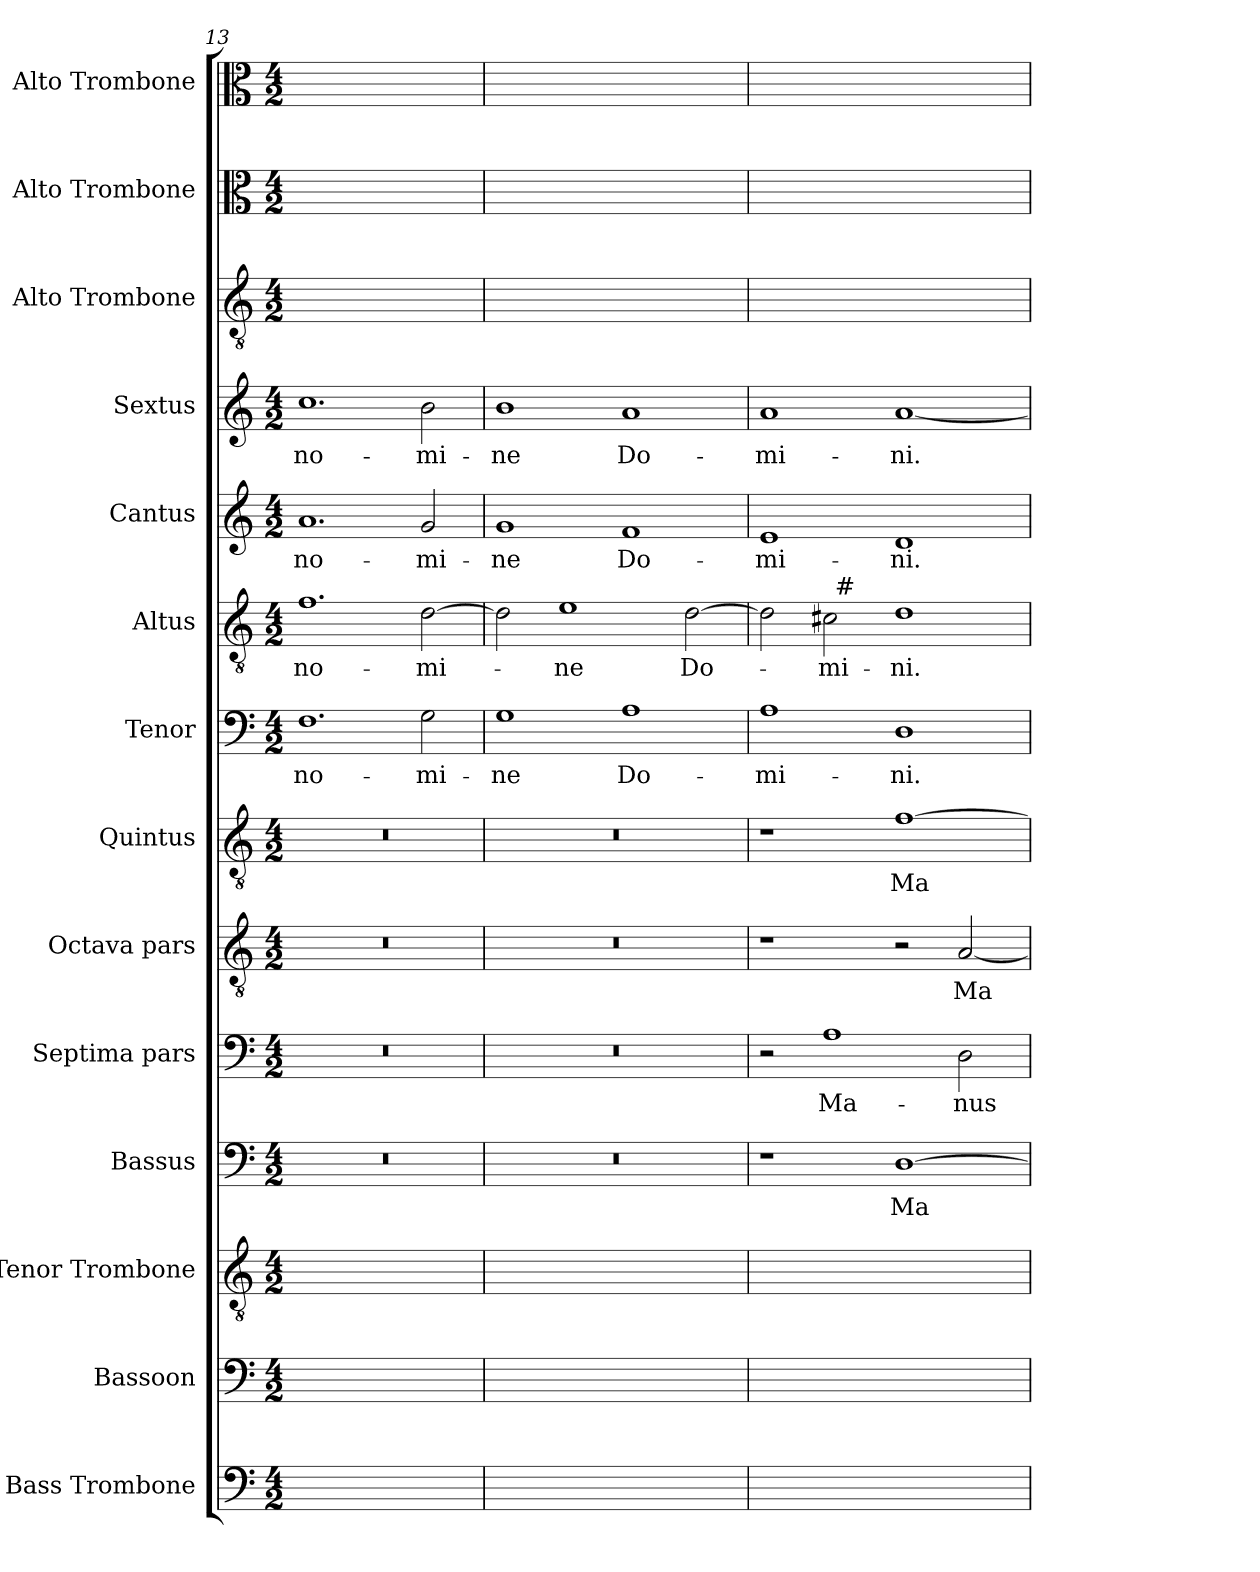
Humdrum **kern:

**kern	**text	**kern	**text	**kern	**text	**kern	**text	**kern	**text	**kern	**text	**kern	**text	**kern	**text	**kern	**text	**kern	**text	**kern	**text	**kern	**text	**kern	**text	**kern	**text
*part14	*part14	*part13	*part13	*part12	*part12	*part11	*part11	*part10	*part10	*part9	*part9	*part8	*part8	*part7	*part7	*part6	*part6	*part5	*part5	*part4	*part4	*part3	*part3	*part2	*part2	*part1	*part1
*staff14	*staff14	*staff13	*staff13	*staff12	*staff12	*staff11	*staff11	*staff10	*staff10	*staff9	*staff9	*staff8	*staff8	*staff7	*staff7	*staff6	*staff6	*staff5	*staff5	*staff4	*staff4	*staff3	*staff3	*staff2	*staff2	*staff1	*staff1
*I"Bass Trombone	*	*I"Bassoon	*	*I"Tenor Trombone	*	*I"Bassus	*	*I"Septima pars	*	*I"Octava pars	*	*I"Quintus	*	*I"Tenor	*	*I"Altus	*	*I"Cantus	*	*I"Sextus	*	*I"Alto Trombone	*	*I"Alto Trombone	*	*I"Alto Trombone	*
*I'B. Tbn.	*	*I'Bsn.	*	*I'Tbn.	*	*I'B.	*	*	*	*	*	*	*	*I'T.	*	*I'A.	*	*I'C.	*	*	*	*I'A. Tbn.	*	*I'A. Tbn.	*	*I'A. Tbn.	*
*clefF4	*	*clefF4	*	*clefGv2	*	*clefF4	*	*clefF4	*	*clefGv2	*	*clefGv2	*	*clefF4	*	*clefGv2	*	*clefG2	*	*clefG2	*	*clefGv2	*	*clefC3	*	*clefC3	*
*	*	*	*	*	*	*	*	*	*	*ITrd7c12	*	*ITrd7c12	*	*	*	*ITrd7c12	*	*	*	*	*	*	*	*	*	*	*
*k[]	*	*k[]	*	*k[]	*	*k[]	*	*k[]	*	*k[]	*	*k[]	*	*k[]	*	*k[]	*	*k[]	*	*k[]	*	*k[]	*	*k[]	*	*k[]	*
*a:	*	*a:	*	*a:	*	*a:	*	*a:	*	*a:	*	*a:	*	*a:	*	*a:	*	*a:	*	*a:	*	*a:	*	*a:	*	*a:	*
*M4/2	*	*M4/2	*	*M4/2	*	*M4/2	*	*M4/2	*	*M4/2	*	*M4/2	*	*M4/2	*	*M4/2	*	*M4/2	*	*M4/2	*	*M4/2	*	*M4/2	*	*M4/2	*
=13	=13	=13	=13	=13	=13	=13	=13	=13	=13	=13	=13	=13	=13	=13	=13	=13	=13	=13	=13	=13	=13	=13	=13	=13	=13	=13	=13
!	!	!	!	!	!	!LO:N:vis=1	!	!LO:N:vis=1	!	!LO:N:vis=1	!	!LO:N:vis=1	!	!	!LO:LY:b	!	!LO:LY:b	!	!LO:LY:b	!	!LO:LY:b	!	!	!	!	!	!
0ryy	.	0ryy	.	0ryy	.	0r	.	0r	.	0r	.	0r	.	1.F	no-	1.F	no-	1.a	no-	1.cc	no-	1.Fyy	no-	1.ayy	no-	1.ccyy	no-
!	!	!	!	!	!	!	!	!	!	!	!	!	!	!	!LO:LY:b	!	!LO:LY:b	!	!LO:LY:b	!	!LO:LY:b	!	!	!	!	!	!
.	.	.	.	.	.	.	.	.	.	.	.	.	.	2G\	-mi-	[>2D\	-mi-	2g/	-mi-	2b\	-mi-	[<2D/yy	-mi-	2g\yy	-mi-	2b\yy	-mi-
=14	=14	=14	=14	=14	=14	=14	=14	=14	=14	=14	=14	=14	=14	=14	=14	=14	=14	=14	=14	=14	=14	=14	=14	=14	=14	=14	=14
!	!	!	!	!	!	!LO:N:vis=1	!	!LO:N:vis=1	!	!LO:N:vis=1	!	!LO:N:vis=1	!	!	!LO:LY:b	!	!	!	!LO:LY:b	!	!LO:LY:b	!	!	!	!	!	!
0ryy	.	0ryy	.	0ryy	.	0r	.	0r	.	0r	.	0r	.	1G	-ne	2D\]	.	1g	-ne	1b	-ne	2D/yy]	.	1gyy	-ne	1byy	-ne
!	!	!	!	!	!	!	!	!	!	!	!	!	!	!	!	!	!LO:LY:b	!	!	!	!	!	!	!	!	!	!
.	.	.	.	.	.	.	.	.	.	.	.	.	.	.	.	1E	-ne	.	.	.	.	1Eyy	-ne	.	.	.	.
!	!	!	!	!	!	!	!	!	!	!	!	!	!	!	!LO:LY:b	!	!	!	!LO:LY:b	!	!LO:LY:b	!	!	!	!	!	!
.	.	.	.	.	.	.	.	.	.	.	.	.	.	1A	Do-	.	.	1f	Do-	1a	Do-	.	.	1fyy	Do-	1ayy	Do-
!	!	!	!	!	!	!	!	!	!	!	!	!	!	!	!	!	!LO:LY:b	!	!	!	!	!	!	!	!	!	!
.	.	.	.	.	.	.	.	.	.	.	.	.	.	.	.	[>2D\	Do-	.	.	.	.	[<2D/yy	Do-	.	.	.	.
=15	=15	=15	=15	=15	=15	=15	=15	=15	=15	=15	=15	=15	=15	=15	=15	=15	=15	=15	=15	=15	=15	=15	=15	=15	=15	=15	=15
!	!	!	!	!	!	!	!	!	!	!	!	!	!	!	!LO:LY:b	!	!	!	!LO:LY:b	!	!LO:LY:b	!	!	!	!	!	!
*	*	*	*	*	*	*	*	*	*	*	*	*	*	*	*	*^	*	*	*	*	*	*	*	*	*	*	*
1ryy	.	2ryy	.	1ryy	.	1r	.	2r	.	1r	.	1r	.	1A	-mi-	2D\]	2ryy	.	1e	-mi-	1a	-mi-	2D/yy]	.	1eyy	-mi-	1ayy	-mi-
!	!	!	!	!	!	!	!	!	!LO:LY:b	!	!	!	!	!	!	!	!	!LO:LY:b	!	!	!	!	!	!	!	!	!	!
.	.	1Ayy	Ma-	.	.	.	.	1A	Ma-	.	.	.	.	.	.	2C#\	32ryy	-mi-	.	.	.	.	2C#/yy	-mi-	.	.	.	.
!	!	!	!	!	!	!	!	!	!	!	!	!	!	!	!	!	!LO:TX:a:t=#	!	!	!	!	!	!	!	!	!	!	!
.	.	.	.	.	.	.	.	.	.	.	.	.	.	.	.	.	1ryy	.	.	.	.	.	.	.	.	.	.	.
!	!	!	!	!	!	!	!LO:LY:b	!	!	!	!	!	!LO:LY:b	!	!LO:LY:b	!	!	!LO:LY:b	!	!LO:LY:b	!	!LO:LY:b	!	!	!	!	!	!
[>1Dyy	Ma-	.	.	2ryy	.	[>1D	Ma-	.	.	2r	.	[>1F	Ma-	1D	-ni.	1D	.	-ni.	1d	-ni.	[<1a	-ni.	1Dyy	-ni.	1dyy	-ni.	[>1ayy	-ni.
!	!	!	!	!	!	!	!	!	!LO:LY:b	!	!LO:LY:b	!	!	!	!	!	!	!	!	!	!	!	!	!	!	!	!	!
.	.	2D\yy	-nus	[<2AA/yy	Ma-	.	.	2D\	-nus	[<2AA/	Ma-	.	.	.	.	.	.	.	.	.	.	.	.	.	.	.	.	.
.	.	.	.	.	.	.	.	.	.	.	.	.	.	.	.	.	4...ryy	.	.	.	.	.	.	.	.	.	.	.
*	*	*	*	*	*	*	*	*	*	*	*	*	*	*	*	*v	*v	*	*	*	*	*	*	*	*	*	*	*
=	=	=	=	=	=	=	=	=	=	=	=	=	=	=	=	=	=	=	=	=	=	=	=	=	=	=	=
*-	*-	*-	*-	*-	*-	*-	*-	*-	*-	*-	*-	*-	*-	*-	*-	*-	*-	*-	*-	*-	*-	*-	*-	*-	*-	*-	*-
